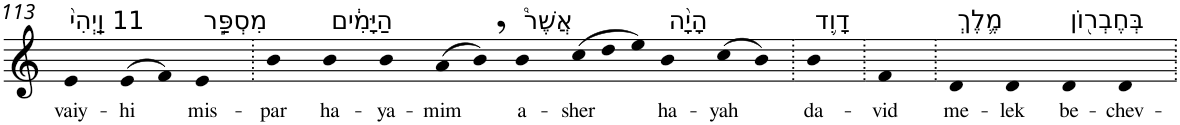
**kern	**text
*part1	*part1
*staff1	*staff1
*I"Piano	*
*I'Pno	*
!!LO:PB:g=z
*clefG2	*
*k[]	*
=113	=113
!LO:TX:a:t=11 וַֽיְהִי֙	!
!	!LO:LY:b
4e	vaiy-
!	!LO:LY:b
(>8e	-hi
8f)	.
!LO:TX:a:t=מִסְפַּ֣ר	!
!	!LO:LY:b
4e	mis-
=114.	=114.
!	!LO:LY:b
4b	-par
!LO:TX:a:t=הַיָּמִ֔ים	!
!	!LO:LY:b
4b	ha-
!	!LO:LY:b
4b	-ya-
!	!LO:LY:b
(>8a	-mim
8b,)	.
!LO:TX:a:t=אֲשֶׁר֩	!
!	!LO:LY:b
4b	a-
*Xtuplet	*
!	!LO:LY:b
(>12cc	-sher
12dd	.
12ee)	.
!LO:TX:a:t=הָיָ֨ה	!
!	!LO:LY:b
4b	ha-
!	!LO:LY:b
(>8cc	-yah
8b)	.
=115.	=115.
!LO:TX:a:t=דָוִ֥ד	!
!	!LO:LY:b
4b	da-
=116.	=116.
!	!LO:LY:b
4f	-vid
=117.	=117.
!LO:TX:a:t=מֶ֛לֶךְ	!
!	!LO:LY:b
4d	me-
!	!LO:LY:b
4d	-lek
!LO:TX:a:t=בְּחֶבְר֖וֹן	!
!	!LO:LY:b
4d	be-
!	!LO:LY:b
4d	-chev-
=.	=.
*-	*-
